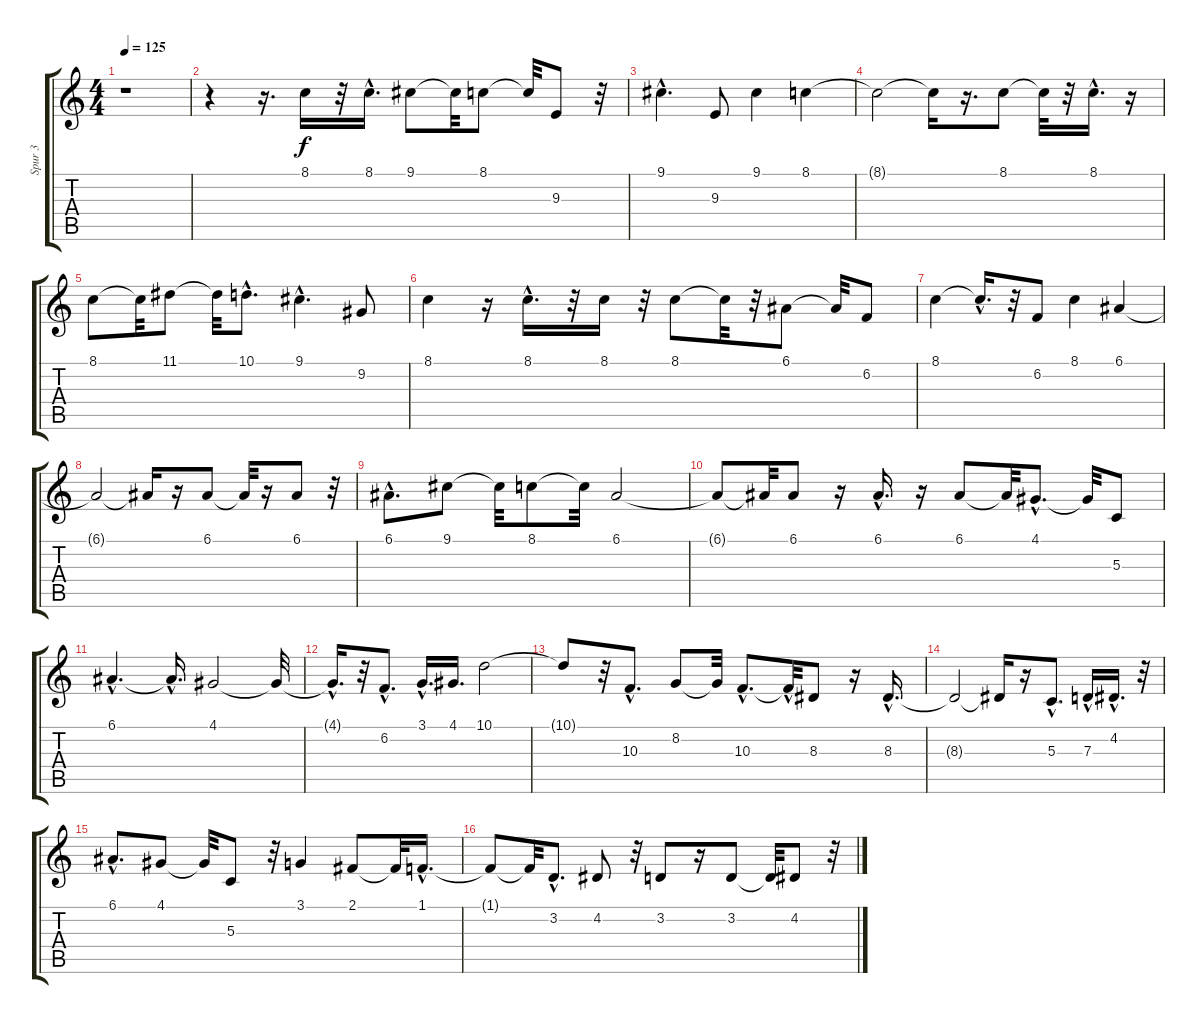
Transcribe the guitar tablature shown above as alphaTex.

\track ("Spur 3" "Spur 3") {instrument stringensemble1}
\staff {score tabs}
\tuning (E4 B3 G3 D3 A2 E2) {hide}
\ts (4 4)
\tempo 125
\clef g2
\ks c
r.1{dy f} |
r.4 r.16{d} 8.1.16{volume 8 balance 3 instrument stringensemble1} r.32 8.1{hac}.16{d} 9.1.8 9.1{t}.32 8.1.8 8.1{t}.32 9.3.8 r.32 |
9.1{hac}.4{d} 9.3.8 9.1.4 8.1.4 |
8.1{t}.2 8.1{t}.16 r.16{d} 8.1.8 8.1{t}.32 r.32 8.1{hac}.16{d} r.16 |
8.1.8 8.1{t}.32 11.1.8 11.1{t}.32 10.1{hac}.8{d} 9.1{hac}.4{d} 9.2.8 |
8.1.4 r.16 8.1{hac}.16{d} r.32 8.1.16 r.32 8.1.8 8.1{t}.32 r.32 6.1.8 6.1{t}.32 6.2.8 |
8.1.4 8.1{hac t}.16{d} r.32 6.2.8 8.1.4 6.1.4 |
6.1{t}.2 6.1{t}.16 r.16 6.1.8 6.1{t}.32 r.16 6.1.8 r.32 |
6.1{hac}.8{d} 9.1.8 9.1{t}.32 8.1.8 8.1{t}.32 6.1.2 |
6.1{t}.8 6.1{t}.32 6.1.8 r.16 6.1{hac}.16{d} r.16 6.1.8 6.1{t}.32 4.1{hac}.8{d} 4.1{t}.32 5.3.8 |
6.1{hac}.4{d} 6.1{hac t}.16{d} 4.1.2 4.1{t}.32 |
4.1{hac t}.16{d} r.32 6.2{hac}.8{d} 3.1{hac}.16{d} 4.1.16{d} 10.1.2 |
10.1{t}.8 r.32 10.3{hac}.8{d} 8.2.8 8.2{t}.32 10.3{hac}.8{d} 10.3{hac t}.32 8.3.8 r.16 8.3{hac}.16{d} |
8.3{t}.2 8.3{t}.16 r.16 5.3{hac}.8{d} 7.3{hac}.16 4.2{hac}.16{d} r.32 |
6.1{hac}.8{d} 4.1.8 4.1{t}.32 5.3.8 r.32 3.1.4 2.1.8 2.1{t}.32 1.1{hac}.16{d} |
1.1{t}.8 1.1{t}.32 3.2{hac}.8{d} 4.2.8 r.32 3.2.8 r.16 3.2.8 3.2{t}.32 4.2.8 r.32
